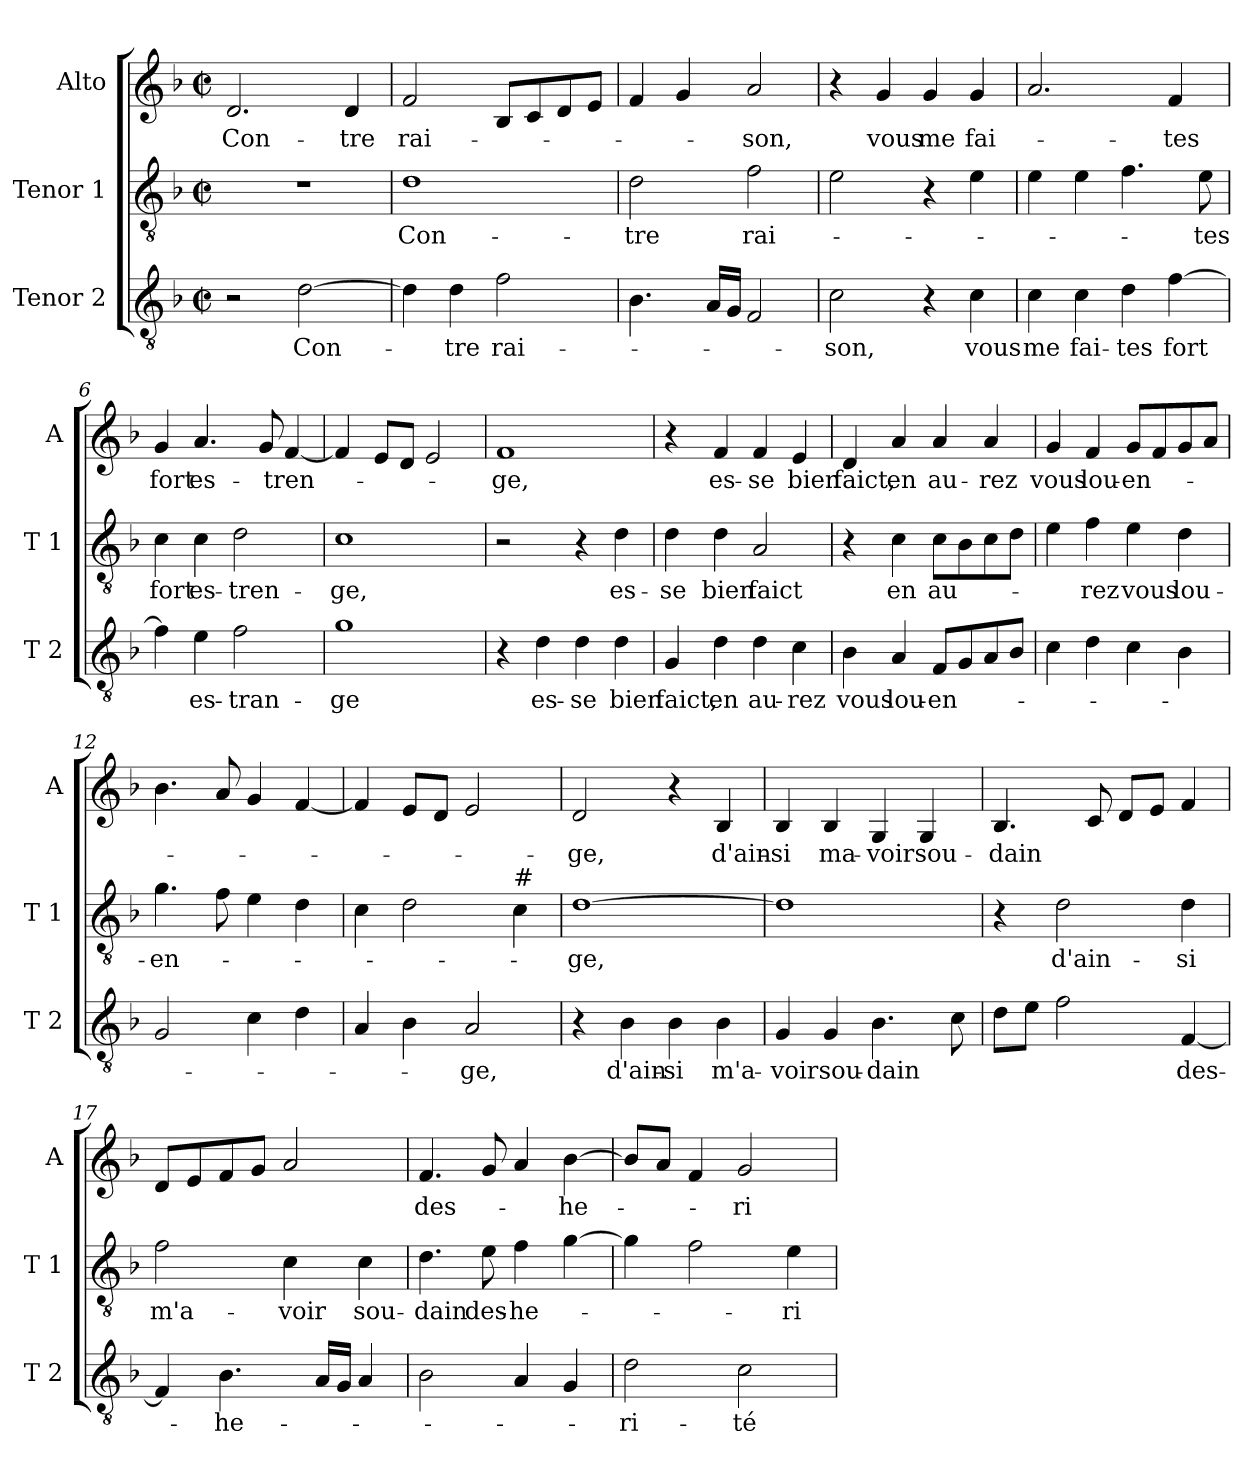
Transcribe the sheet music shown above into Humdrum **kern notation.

**kern	**text	**kern	**text	**kern	**text
*part3	*part3	*part2	*part2	*part1	*part1
*staff3	*staff3	*staff2	*staff2	*staff1	*staff1
*I"Tenor 2	*	*I"Tenor 1	*	*I"Alto	*
*I'T 2	*	*I'T 1	*	*I'A	*
*clefGv2	*	*clefGv2	*	*clefG2	*
*k[b-]	*	*k[b-]	*	*k[b-]	*
*F:	*	*F:	*	*F:	*
*M2/2	*	*M2/2	*	*M2/2	*
*met(c|)	*	*met(c|)	*	*met(c|)	*
=1	=1	=1	=1	=1	=1
!	!	!	!	!	!LO:LY:b
2r	.	1r	.	2.d/	Con-
!	!LO:LY:b	!	!	!	!
[2d\	Con-	.	.	.	.
!	!	!	!	!	!LO:LY:b
.	.	.	.	4d/	-tre
=2	=2	=2	=2	=2	=2
!	!	!	!LO:LY:b	!	!LO:LY:b
4d\]	.	1d	Con-	2f/	rai-
!	!LO:LY:b	!	!	!	!
4d\	-tre	.	.	.	.
!	!LO:LY:b	!	!	!	!
2f\	rai-	.	.	8B-/L	.
.	.	.	.	8c/	.
.	.	.	.	8d/	.
.	.	.	.	8e/J	.
=3	=3	=3	=3	=3	=3
!	!	!	!LO:LY:b	!	!
4.B-\	.	2d\	-tre	4f/	.
.	.	.	.	4g/	.
16A/LL	.	.	.	.	.
16G/JJ	.	.	.	.	.
!	!	!	!LO:LY:b	!	!LO:LY:b
2F/	.	2f\	rai-	2a/	-son,
=4	=4	=4	=4	=4	=4
!	!LO:LY:b	!	!	!	!
2c\	-son,	2e\	.	4r	.
!	!	!	!	!	!LO:LY:b
.	.	.	.	4g/	vous
!	!	!	!	!	!LO:LY:b
4r	.	4r	.	4g/	me
!	!LO:LY:b	!	!	!	!LO:LY:b
4c\	vous	4e\	.	4g/	fai-
=5	=5	=5	=5	=5	=5
!	!LO:LY:b	!	!	!	!
4c\	me	4e\	.	2.a/	.
!	!LO:LY:b	!	!	!	!
4c\	fai-	4e\	.	.	.
!	!LO:LY:b	!	!	!	!
4d\	-tes	4.f\	.	.	.
!	!LO:LY:b	!	!	!	!LO:LY:b
[4f\	fort	.	.	4f/	-tes
!	!	!	!LO:LY:b	!	!
.	.	8e\	-tes	.	.
!!LO:LB:g=z
=6	=6	=6	=6	=6	=6
!	!	!	!LO:LY:b	!	!LO:LY:b
4f\]	.	4c\	fort	4g/	fort
!	!LO:LY:b	!	!LO:LY:b	!	!LO:LY:b
4e\	es-	4c\	es-	4.a/	es-
!	!LO:LY:b	!	!LO:LY:b	!	!
2f\	-tran-	2d\	-tren-	.	.
.	.	.	.	8g/	.
!	!	!	!	!	!LO:LY:b
.	.	.	.	[4f/	-tren-
=7	=7	=7	=7	=7	=7
!	!LO:LY:b	!	!LO:LY:b	!	!
1g	-ge	1c	-ge,	4f/]	.
.	.	.	.	8e/L	.
.	.	.	.	8d/J	.
.	.	.	.	2e/	.
=8	=8	=8	=8	=8	=8
!	!	!	!	!	!LO:LY:b
4r	.	2r	.	1f	-ge,
!	!LO:LY:b	!	!	!	!
4d\	es-	.	.	.	.
!	!LO:LY:b	!	!	!	!
4d\	-se	4r	.	.	.
!	!LO:LY:b	!	!LO:LY:b	!	!
4d\	bien	4d\	es-	.	.
=9	=9	=9	=9	=9	=9
!	!LO:LY:b	!	!LO:LY:b	!	!
4G/	faict,	4d\	-se	4r	.
!	!LO:LY:b	!	!LO:LY:b	!	!LO:LY:b
4d\	en	4d\	bien	4f/	es-
!	!LO:LY:b	!	!LO:LY:b	!	!LO:LY:b
4d\	au-	2A/	faict	4f/	-se
!	!LO:LY:b	!	!	!	!LO:LY:b
4c\	-rez	.	.	4e/	bien
=10	=10	=10	=10	=10	=10
!	!LO:LY:b	!	!	!	!LO:LY:b
4B-\	vous	4r	.	4d/	faict,
!	!LO:LY:b	!	!LO:LY:b	!	!LO:LY:b
4A/	lou-	4c\	en	4a/	en
!	!LO:LY:b	!	!LO:LY:b	!	!LO:LY:b
8F/L	-en-	8c\L	au-	4a/	au-
8G/	.	8B-\	.	.	.
!	!	!	!	!	!LO:LY:b
8A/	.	8c\	.	4a/	-rez
8B-/J	.	8d\J	.	.	.
!!LO:LB:g=z
=11	=11	=11	=11	=11	=11
!	!	!	!	!	!LO:LY:b
4c\	.	4e\	.	4g/	vous
!	!	!	!LO:LY:b	!	!LO:LY:b
4d\	.	4f\	-rez	4f/	lou-
!	!	!	!LO:LY:b	!	!LO:LY:b
4c\	.	4e\	vous	8g/L	-en-
.	.	.	.	8f/	.
!	!	!	!LO:LY:b	!	!
4B-\	.	4d\	lou-	8g/	.
.	.	.	.	8a/J	.
=12	=12	=12	=12	=12	=12
!	!	!	!LO:LY:b	!	!
2G/	.	4.g\	-en-	4.b-\	.
.	.	8f\	.	8a/	.
4c\	.	4e\	.	4g/	.
4d\	.	4d\	.	[4f/	.
=13	=13	=13	=13	=13	=13
4A/	.	4c\	.	4f/]	.
4B-\	.	2d\	.	8e/L	.
.	.	.	.	8d/J	.
!	!LO:LY:b	!	!	!	!
2A/	-ge,	.	.	2e/	.
!	!	!LO:TX:a:t=#	!	!	!
.	.	4c\	.	.	.
=14	=14	=14	=14	=14	=14
!	!	!	!LO:LY:b	!	!LO:LY:b
4r	.	[1d	-ge,	2d/	-ge,
!	!LO:LY:b	!	!	!	!
4B-\	d'ain-	.	.	.	.
!	!LO:LY:b	!	!	!	!
4B-\	-si	.	.	4r	.
!	!LO:LY:b	!	!	!	!LO:LY:b
4B-\	m'a-	.	.	4B-/	d'ain-
=15	=15	=15	=15	=15	=15
!	!LO:LY:b	!	!	!	!LO:LY:b
4G/	-voir	1d]	.	4B-/	-si
!	!LO:LY:b	!	!	!	!LO:LY:b
4G/	sou-	.	.	4B-/	ma-
!	!LO:LY:b	!	!	!	!LO:LY:b
4.B-\	-dain	.	.	4G/	-voir
!	!	!	!	!	!LO:LY:b
.	.	.	.	4G/	sou-
8c\	.	.	.	.	.
!!LO:PB:g=z
=16	=16	=16	=16	=16	=16
!	!	!	!	!	!LO:LY:b
8d\L	.	4r	.	4.B-/	-dain
8e\J	.	.	.	.	.
!	!	!	!LO:LY:b	!	!
2f\	.	2d\	d'ain-	.	.
.	.	.	.	8c/	.
.	.	.	.	8d/L	.
.	.	.	.	8e/J	.
!	!LO:LY:b	!	!LO:LY:b	!	!
[4F/	des-	4d\	-si	4f/	.
=17	=17	=17	=17	=17	=17
!	!	!	!LO:LY:b	!	!
4F/]	.	2f\	m'a-	8d/L	.
.	.	.	.	8e/	.
!	!LO:LY:b	!	!	!	!
4.B-\	-he-	.	.	8f/	.
.	.	.	.	8g/J	.
!	!	!	!LO:LY:b	!	!
.	.	4c\	-voir	2a/	.
16A/LL	.	.	.	.	.
16G/JJ	.	.	.	.	.
!	!	!	!LO:LY:b	!	!
4A/	.	4c\	sou-	.	.
=18	=18	=18	=18	=18	=18
!	!	!	!LO:LY:b	!	!LO:LY:b
2B-\	.	4.d\	-dain	4.f/	des-
!	!	!	!LO:LY:b	!	!
.	.	8e\	des-	8g/	.
!	!	!	!LO:LY:b	!	!
4A/	.	4f\	-he-	4a/	.
!	!	!	!	!	!LO:LY:b
4G/	.	[4g\	.	[4b-\	-he-
=19	=19	=19	=19	=19	=19
!	!LO:LY:b	!	!	!	!
2d\	-ri-	4g\]	.	8b-/L]	.
.	.	.	.	8a/J	.
.	.	2f\	.	4f/	.
!	!LO:LY:b	!	!	!	!LO:LY:b
2c\	-té	.	.	2g/	-ri-
!	!	!	!LO:LY:b	!	!
.	.	4e\	-ri-	.	.
=	=	=	=	=	=
*-	*-	*-	*-	*-	*-
